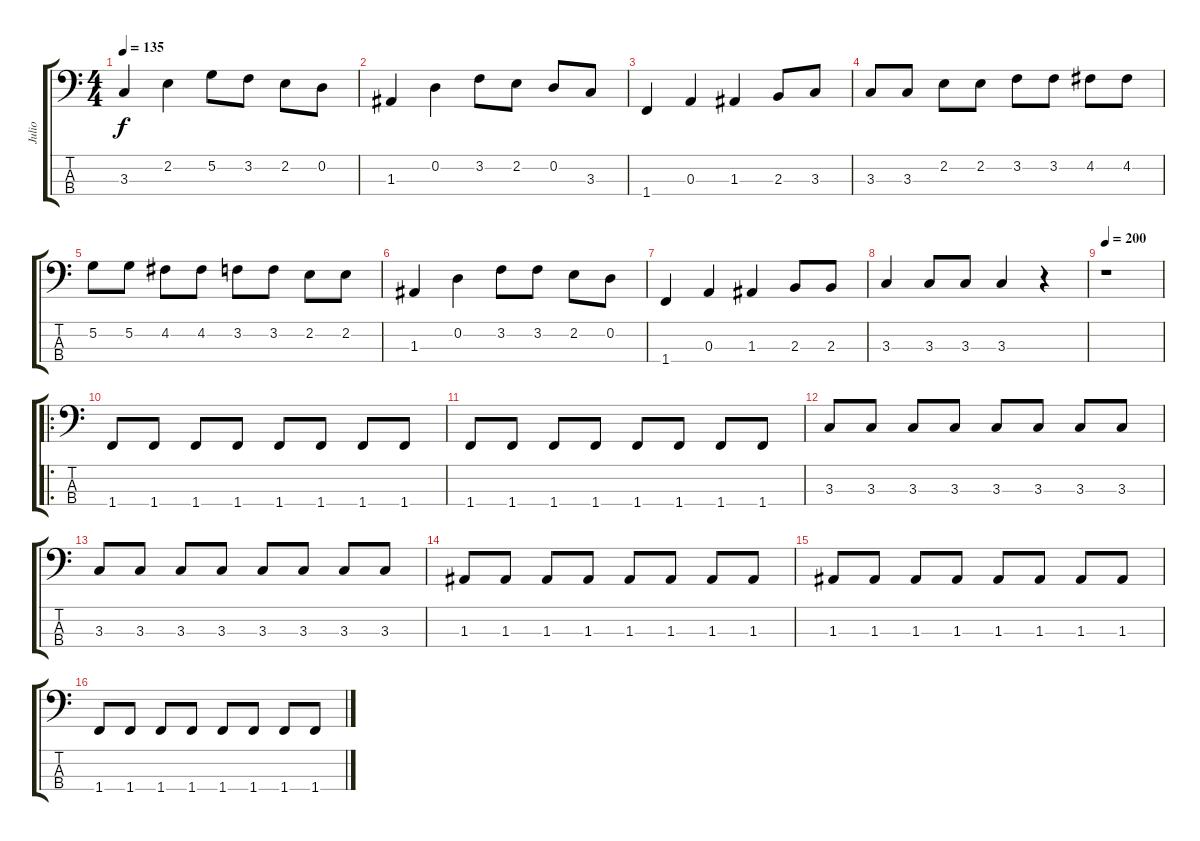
\track ("Julio" "Julio") {instrument electricbassfinger}
\staff {score tabs}
\tuning (G2 D2 A1 E1) {hide}
\ts (4 4)
\tempo 135
\clef f4
\ks c
3.3.4{dy f} 2.2.4 5.2.8 3.2.8 2.2.8 0.2.8 |
1.3.4 0.2.4 3.2.8 2.2.8 0.2.8 3.3.8 |
1.4.4 0.3.4 1.3.4 2.3.8 3.3.8 |
3.3.8 3.3.8 2.2.8 2.2.8 3.2.8 3.2.8 4.2.8 4.2.8 |
5.2.8 5.2.8 4.2.8 4.2.8 3.2.8 3.2.8 2.2.8 2.2.8 |
1.3.4 0.2.4 3.2.8 3.2.8 2.2.8 0.2.8 |
1.4.4 0.3.4 1.3.4 2.3.8 2.3.8 |
3.3.4 3.3.8 3.3.8 3.3.4 r.4 |
\tempo 200
r.1 |
\ro
1.4.8 1.4.8 1.4.8 1.4.8 1.4.8 1.4.8 1.4.8 1.4.8 |
1.4.8 1.4.8 1.4.8 1.4.8 1.4.8 1.4.8 1.4.8 1.4.8 |
3.3.8 3.3.8 3.3.8 3.3.8 3.3.8 3.3.8 3.3.8 3.3.8 |
3.3.8 3.3.8 3.3.8 3.3.8 3.3.8 3.3.8 3.3.8 3.3.8 |
1.3.8 1.3.8 1.3.8 1.3.8 1.3.8 1.3.8 1.3.8 1.3.8 |
1.3.8 1.3.8 1.3.8 1.3.8 1.3.8 1.3.8 1.3.8 1.3.8 |
1.4.8 1.4.8 1.4.8 1.4.8 1.4.8 1.4.8 1.4.8 1.4.8
